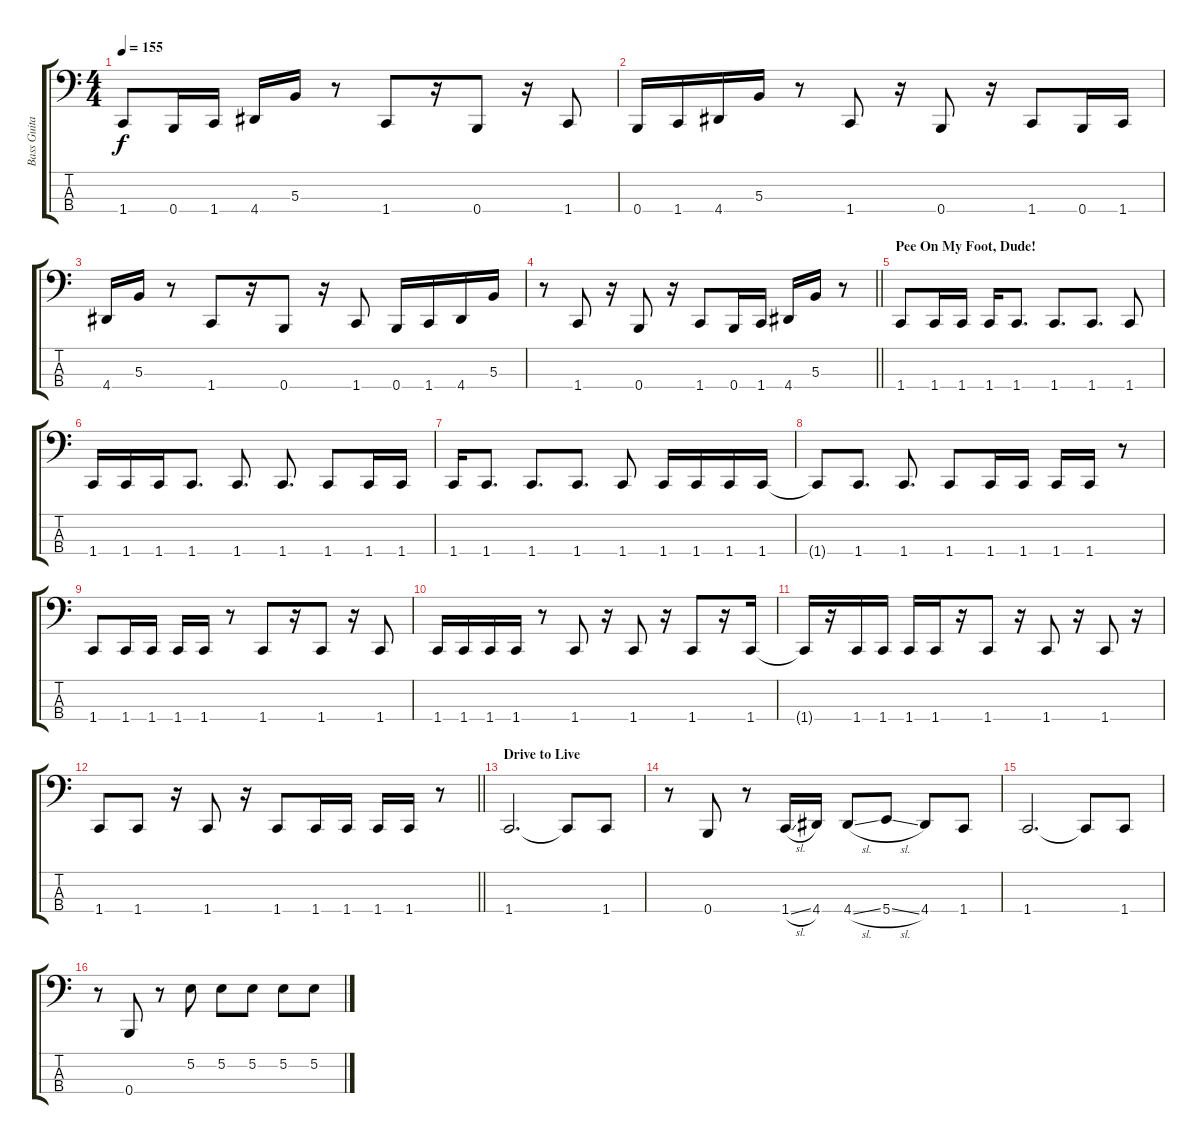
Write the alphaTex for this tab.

\track ("Bass Guitar" "Bass Guita") {instrument electricbasspick}
\staff {score tabs}
\tuning (E2 B1 Gb1 B0) {hide}
\ts (4 4)
\tempo 155
\clef f4
\ks c
1.4.8{dy f} 0.4.16 1.4.16 4.4.16 5.3.16 r.8 1.4.8 r.16 0.4.8 r.16 1.4.8 |
0.4.16 1.4.16 4.4.16 5.3.16 r.8 1.4.8 r.16 0.4.8 r.16 1.4.8 0.4.16 1.4.16 |
4.4.16 5.3.16 r.8 1.4.8 r.16 0.4.8 r.16 1.4.8 0.4.16 1.4.16 4.4.16 5.3.16 |
\barLineRight lightlight
r.8 1.4.8 r.16 0.4.8 r.16 1.4.8 0.4.16 1.4.16 4.4.16 5.3.16 r.8 |
\section ("" "Pee On My Foot, Dude!")
1.4.8 1.4.16 1.4.16 1.4.16 1.4.8{d} 1.4.8{d} 1.4.8{d} 1.4.8 |
1.4.16 1.4.16 1.4.16 1.4.8{d} 1.4.8{d} 1.4.8{d} 1.4.8 1.4.16 1.4.16 |
1.4.16 1.4.8{d} 1.4.8{d} 1.4.8{d} 1.4.8 1.4.16 1.4.16 1.4.16 1.4.16 |
1.4{t}.8 1.4.8{d} 1.4.8{d} 1.4.8 1.4.16 1.4.16 1.4.16 1.4.16 r.8 |
1.4.8 1.4.16 1.4.16 1.4.16 1.4.16 r.8 1.4.8 r.16 1.4.8 r.16 1.4.8 |
1.4.16 1.4.16 1.4.16 1.4.16 r.8 1.4.8 r.16 1.4.8 r.16 1.4.8 r.16 1.4.16 |
1.4{t}.16 r.16 1.4.16 1.4.16 1.4.16 1.4.16 r.16 1.4.8 r.16 1.4.8 r.16 1.4.8 r.16 |
\barLineRight lightlight
1.4.8 1.4.8 r.16 1.4.8 r.16 1.4.8 1.4.16 1.4.16 1.4.16 1.4.16 r.8 |
\section ("" "Drive to Live")
1.4.2{d} 1.4{t}.8 1.4.8 |
r.8 0.4.8 r.8 1.4{sl}.16 4.4.16 4.4{sl}.8 5.4{sl}.8 4.4.8 1.4.8 |
1.4.2{d} 1.4{t}.8 1.4.8 |
r.8 0.4.8 r.8 5.2.8 5.2.8 5.2.8 5.2.8 5.2.8
